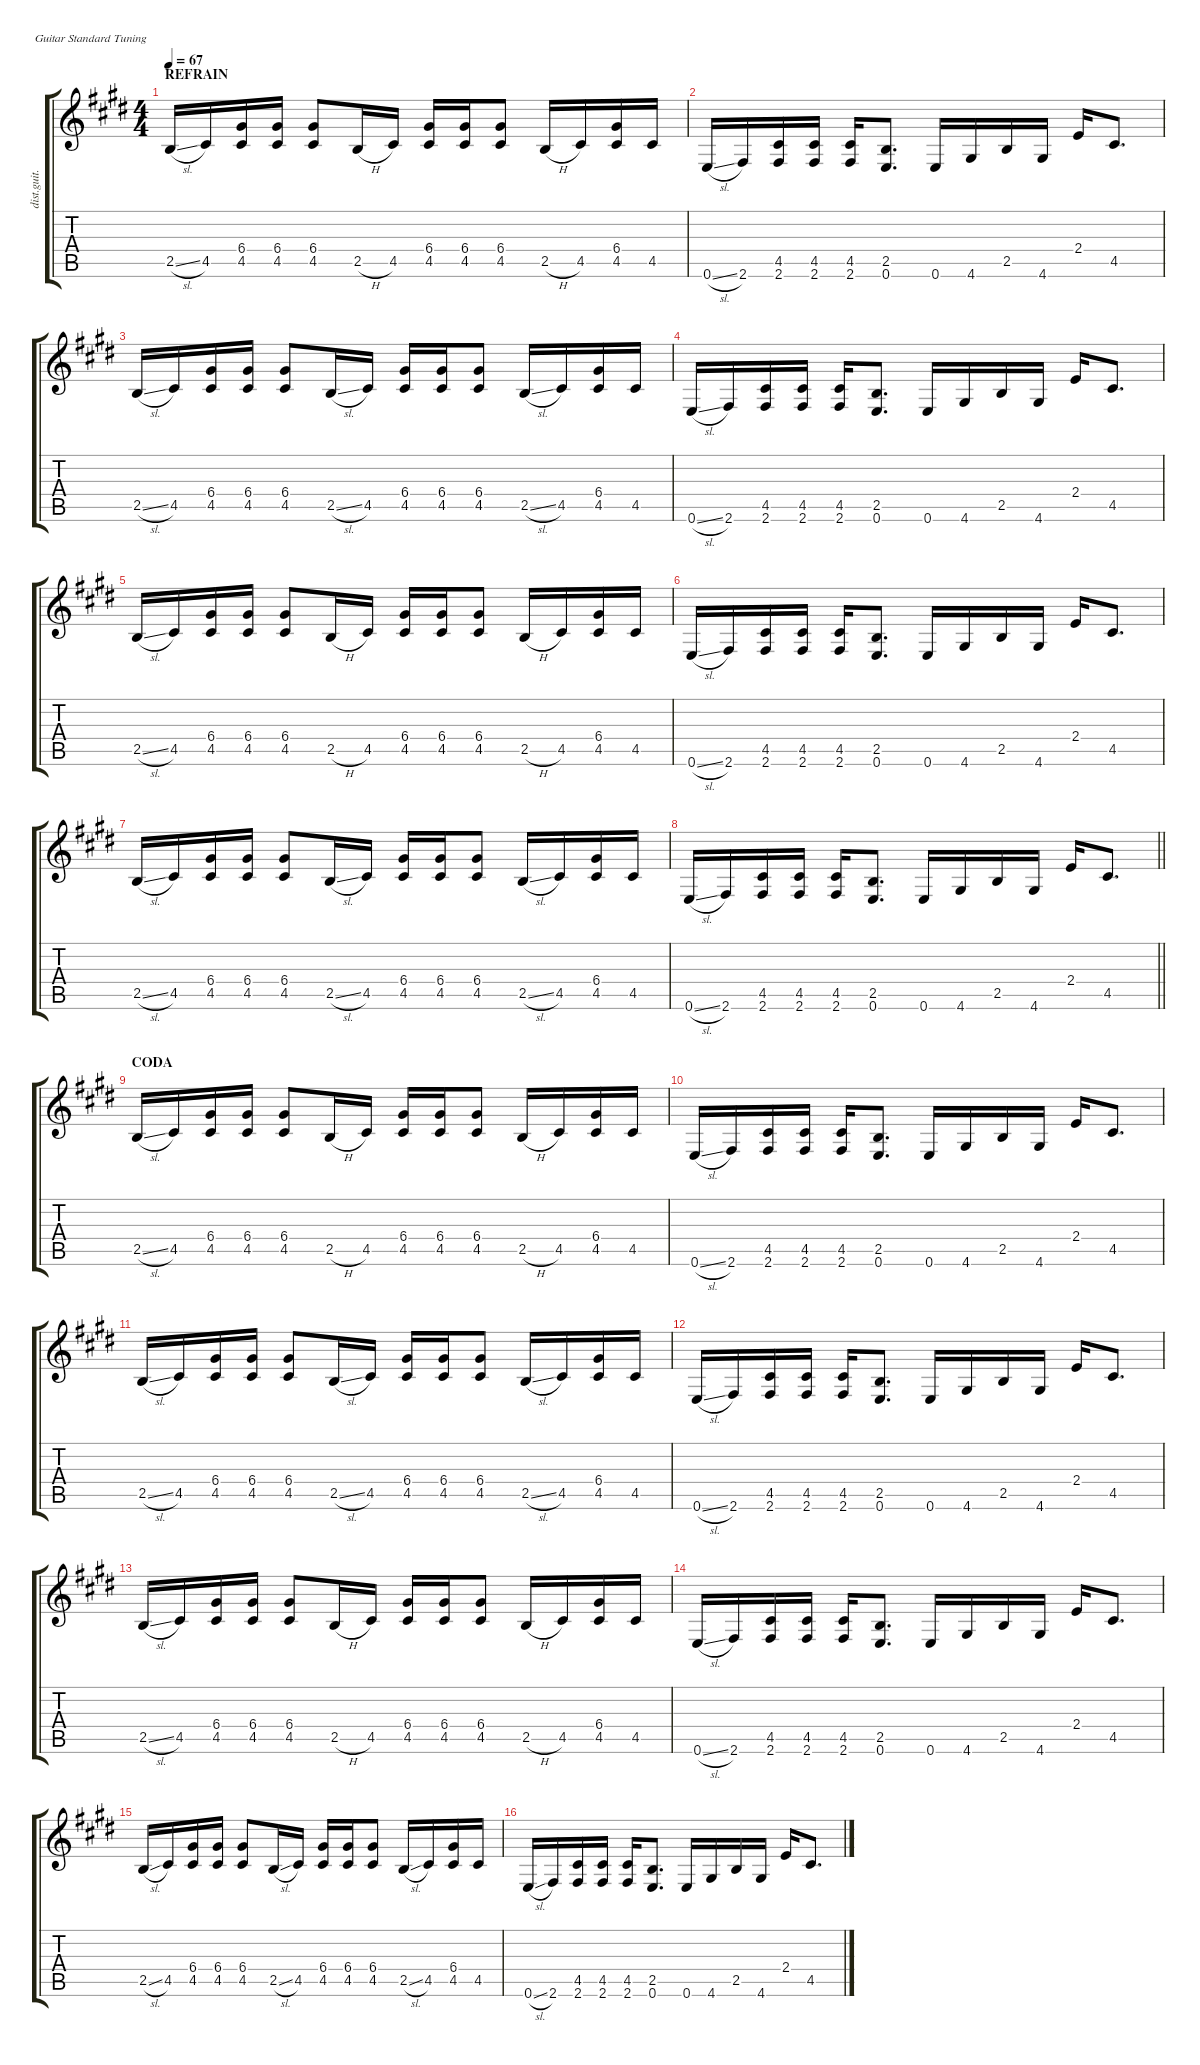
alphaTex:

\defaultSystemsLayout 4
\hideDynamics
\bracketExtendMode groupsimilarinstruments
\otherSystemsTrackNameOrientation horizontal
\track ("Guitar " "dist.guit.") {defaultSystemsLayout 4 instrument distortionguitar}
\staff {score tabs}
\tuning (E4 B3 G3 D3 A2 E2)
\ts (4 4)
\section ("" "REFRAIN")
\tempo 67
\clef g2
\ks c#minor
2.5{sl acc forcenatural}.16{dy f beam Up} 4.5{acc #}.16{beam Up} (6.4{acc #} 4.5{acc #}).16{beam Up} (6.4{acc #} 4.5{acc #}).16{beam Up} (6.4{acc #} 4.5{acc #}).8{beam Up} 2.5{h acc forcenatural}.16{beam Up} 4.5{acc #}.16{beam Up} (6.4{acc #} 4.5{acc #}).16{beam Up} (6.4{acc #} 4.5{acc #}).16{beam Up} (6.4{acc #} 4.5{acc #}).8{beam Up} 2.5{h acc forcenatural}.16{beam Up} 4.5{acc #}.16{beam Up} (6.4{acc #} 4.5{acc #}).16{beam Up} 4.5{acc #}.16{beam Up} |
0.6{sl acc forcenatural}.16{beam Up} 2.6{acc #}.16{beam Up} (4.5{acc #} 2.6{acc #}).16{beam Up} (4.5{acc #} 2.6{acc #}).16{beam Up} (4.5{acc #} 2.6{acc #}).16{beam Up} (2.5{acc forcenatural} 0.6{acc forcenatural}).8{d beam Up} 0.6{acc forcenatural}.16{beam Up} 4.6{acc #}.16{beam Up} 2.5{acc forcenatural}.16{beam Up} 4.6{acc #}.16{beam Up} 2.4{acc forcenatural}.16{beam Up} 4.5{acc #}.8{d beam Up} |
2.5{sl acc forcenatural}.16{beam Up} 4.5{acc #}.16{beam Up} (6.4{acc #} 4.5{acc #}).16{beam Up} (6.4{acc #} 4.5{acc #}).16{beam Up} (6.4{acc #} 4.5{acc #}).8{beam Up} 2.5{sl acc forcenatural}.16{beam Up} 4.5{acc #}.16{beam Up} (6.4{acc #} 4.5{acc #}).16{beam Up} (6.4{acc #} 4.5{acc #}).16{beam Up} (6.4{acc #} 4.5{acc #}).8{beam Up} 2.5{sl acc forcenatural}.16{beam Up} 4.5{acc #}.16{beam Up} (6.4{acc #} 4.5{acc #}).16{beam Up} 4.5{acc #}.16{beam Up} |
0.6{sl acc forcenatural}.16{beam Up} 2.6{acc #}.16{beam Up} (4.5{acc #} 2.6{acc #}).16{beam Up} (4.5{acc #} 2.6{acc #}).16{beam Up} (4.5{acc #} 2.6{acc #}).16{beam Up} (2.5{acc forcenatural} 0.6{acc forcenatural}).8{d beam Up} 0.6{acc forcenatural}.16{beam Up} 4.6{acc #}.16{beam Up} 2.5{acc forcenatural}.16{beam Up} 4.6{acc #}.16{beam Up} 2.4{acc forcenatural}.16{beam Up} 4.5{acc #}.8{d beam Up} |
2.5{sl acc forcenatural}.16{beam Up} 4.5{acc #}.16{beam Up} (6.4{acc #} 4.5{acc #}).16{beam Up} (6.4{acc #} 4.5{acc #}).16{beam Up} (6.4{acc #} 4.5{acc #}).8{beam Up} 2.5{h acc forcenatural}.16{beam Up} 4.5{acc #}.16{beam Up} (6.4{acc #} 4.5{acc #}).16{beam Up} (6.4{acc #} 4.5{acc #}).16{beam Up} (6.4{acc #} 4.5{acc #}).8{beam Up} 2.5{h acc forcenatural}.16{beam Up} 4.5{acc #}.16{beam Up} (6.4{acc #} 4.5{acc #}).16{beam Up} 4.5{acc #}.16{beam Up} |
0.6{sl acc forcenatural}.16{beam Up} 2.6{acc #}.16{beam Up} (4.5{acc #} 2.6{acc #}).16{beam Up} (4.5{acc #} 2.6{acc #}).16{beam Up} (4.5{acc #} 2.6{acc #}).16{beam Up} (2.5{acc forcenatural} 0.6{acc forcenatural}).8{d beam Up} 0.6{acc forcenatural}.16{beam Up} 4.6{acc #}.16{beam Up} 2.5{acc forcenatural}.16{beam Up} 4.6{acc #}.16{beam Up} 2.4{acc forcenatural}.16{beam Up} 4.5{acc #}.8{d beam Up} |
2.5{sl acc forcenatural}.16{beam Up} 4.5{acc #}.16{beam Up} (6.4{acc #} 4.5{acc #}).16{beam Up} (6.4{acc #} 4.5{acc #}).16{beam Up} (6.4{acc #} 4.5{acc #}).8{beam Up} 2.5{sl acc forcenatural}.16{beam Up} 4.5{acc #}.16{beam Up} (6.4{acc #} 4.5{acc #}).16{beam Up} (6.4{acc #} 4.5{acc #}).16{beam Up} (6.4{acc #} 4.5{acc #}).8{beam Up} 2.5{sl acc forcenatural}.16{beam Up} 4.5{acc #}.16{beam Up} (6.4{acc #} 4.5{acc #}).16{beam Up} 4.5{acc #}.16{beam Up} |
\barLineRight lightlight
0.6{sl acc forcenatural}.16{beam Up} 2.6{acc #}.16{beam Up} (4.5{acc #} 2.6{acc #}).16{beam Up} (4.5{acc #} 2.6{acc #}).16{beam Up} (4.5{acc #} 2.6{acc #}).16{beam Up} (2.5{acc forcenatural} 0.6{acc forcenatural}).8{d beam Up} 0.6{acc forcenatural}.16{beam Up} 4.6{acc #}.16{beam Up} 2.5{acc forcenatural}.16{beam Up} 4.6{acc #}.16{beam Up} 2.4{acc forcenatural}.16{beam Up} 4.5{acc #}.8{d beam Up} |
\section ("" "CODA")
2.5{sl acc forcenatural}.16{beam Up} 4.5{acc #}.16{beam Up} (6.4{acc #} 4.5{acc #}).16{beam Up} (6.4{acc #} 4.5{acc #}).16{beam Up} (6.4{acc #} 4.5{acc #}).8{beam Up} 2.5{h acc forcenatural}.16{beam Up} 4.5{acc #}.16{beam Up} (6.4{acc #} 4.5{acc #}).16{beam Up} (6.4{acc #} 4.5{acc #}).16{beam Up} (6.4{acc #} 4.5{acc #}).8{beam Up} 2.5{h acc forcenatural}.16{beam Up} 4.5{acc #}.16{beam Up} (6.4{acc #} 4.5{acc #}).16{beam Up} 4.5{acc #}.16{beam Up} |
0.6{sl acc forcenatural}.16{beam Up} 2.6{acc #}.16{beam Up} (4.5{acc #} 2.6{acc #}).16{beam Up} (4.5{acc #} 2.6{acc #}).16{beam Up} (4.5{acc #} 2.6{acc #}).16{beam Up} (2.5{acc forcenatural} 0.6{acc forcenatural}).8{d beam Up} 0.6{acc forcenatural}.16{beam Up} 4.6{acc #}.16{beam Up} 2.5{acc forcenatural}.16{beam Up} 4.6{acc #}.16{beam Up} 2.4{acc forcenatural}.16{beam Up} 4.5{acc #}.8{d beam Up} |
2.5{sl acc forcenatural}.16{beam Up} 4.5{acc #}.16{beam Up} (6.4{acc #} 4.5{acc #}).16{beam Up} (6.4{acc #} 4.5{acc #}).16{beam Up} (6.4{acc #} 4.5{acc #}).8{beam Up} 2.5{sl acc forcenatural}.16{beam Up} 4.5{acc #}.16{beam Up} (6.4{acc #} 4.5{acc #}).16{beam Up} (6.4{acc #} 4.5{acc #}).16{beam Up} (6.4{acc #} 4.5{acc #}).8{beam Up} 2.5{sl acc forcenatural}.16{beam Up} 4.5{acc #}.16{beam Up} (6.4{acc #} 4.5{acc #}).16{beam Up} 4.5{acc #}.16{beam Up} |
0.6{sl acc forcenatural}.16{beam Up} 2.6{acc #}.16{beam Up} (4.5{acc #} 2.6{acc #}).16{beam Up} (4.5{acc #} 2.6{acc #}).16{beam Up} (4.5{acc #} 2.6{acc #}).16{beam Up} (2.5{acc forcenatural} 0.6{acc forcenatural}).8{d beam Up} 0.6{acc forcenatural}.16{beam Up} 4.6{acc #}.16{beam Up} 2.5{acc forcenatural}.16{beam Up} 4.6{acc #}.16{beam Up} 2.4{acc forcenatural}.16{beam Up} 4.5{acc #}.8{d beam Up} |
2.5{sl acc forcenatural}.16{beam Up} 4.5{acc #}.16{beam Up} (6.4{acc #} 4.5{acc #}).16{beam Up} (6.4{acc #} 4.5{acc #}).16{beam Up} (6.4{acc #} 4.5{acc #}).8{beam Up} 2.5{h acc forcenatural}.16{beam Up} 4.5{acc #}.16{beam Up} (6.4{acc #} 4.5{acc #}).16{beam Up} (6.4{acc #} 4.5{acc #}).16{beam Up} (6.4{acc #} 4.5{acc #}).8{beam Up} 2.5{h acc forcenatural}.16{beam Up} 4.5{acc #}.16{beam Up} (6.4{acc #} 4.5{acc #}).16{beam Up} 4.5{acc #}.16{beam Up} |
0.6{sl acc forcenatural}.16{beam Up} 2.6{acc #}.16{beam Up} (4.5{acc #} 2.6{acc #}).16{beam Up} (4.5{acc #} 2.6{acc #}).16{beam Up} (4.5{acc #} 2.6{acc #}).16{beam Up} (2.5{acc forcenatural} 0.6{acc forcenatural}).8{d beam Up} 0.6{acc forcenatural}.16{beam Up} 4.6{acc #}.16{beam Up} 2.5{acc forcenatural}.16{beam Up} 4.6{acc #}.16{beam Up} 2.4{acc forcenatural}.16{beam Up} 4.5{acc #}.8{d beam Up} |
2.5{sl acc forcenatural}.16{beam Up} 4.5{acc #}.16{beam Up} (6.4{acc #} 4.5{acc #}).16{beam Up} (6.4{acc #} 4.5{acc #}).16{beam Up} (6.4{acc #} 4.5{acc #}).8{beam Up} 2.5{sl acc forcenatural}.16{beam Up} 4.5{acc #}.16{beam Up} (6.4{acc #} 4.5{acc #}).16{beam Up} (6.4{acc #} 4.5{acc #}).16{beam Up} (6.4{acc #} 4.5{acc #}).8{beam Up} 2.5{sl acc forcenatural}.16{beam Up} 4.5{acc #}.16{beam Up} (6.4{acc #} 4.5{acc #}).16{beam Up} 4.5{acc #}.16{beam Up} |
0.6{sl acc forcenatural}.16{beam Up} 2.6{acc #}.16{beam Up} (4.5{acc #} 2.6{acc #}).16{beam Up} (4.5{acc #} 2.6{acc #}).16{beam Up} (4.5{acc #} 2.6{acc #}).16{beam Up} (2.5{acc forcenatural} 0.6{acc forcenatural}).8{d beam Up} 0.6{acc forcenatural}.16{beam Up} 4.6{acc #}.16{beam Up} 2.5{acc forcenatural}.16{beam Up} 4.6{acc #}.16{beam Up} 2.4{acc forcenatural}.16{beam Up} 4.5{acc #}.8{d beam Up}
